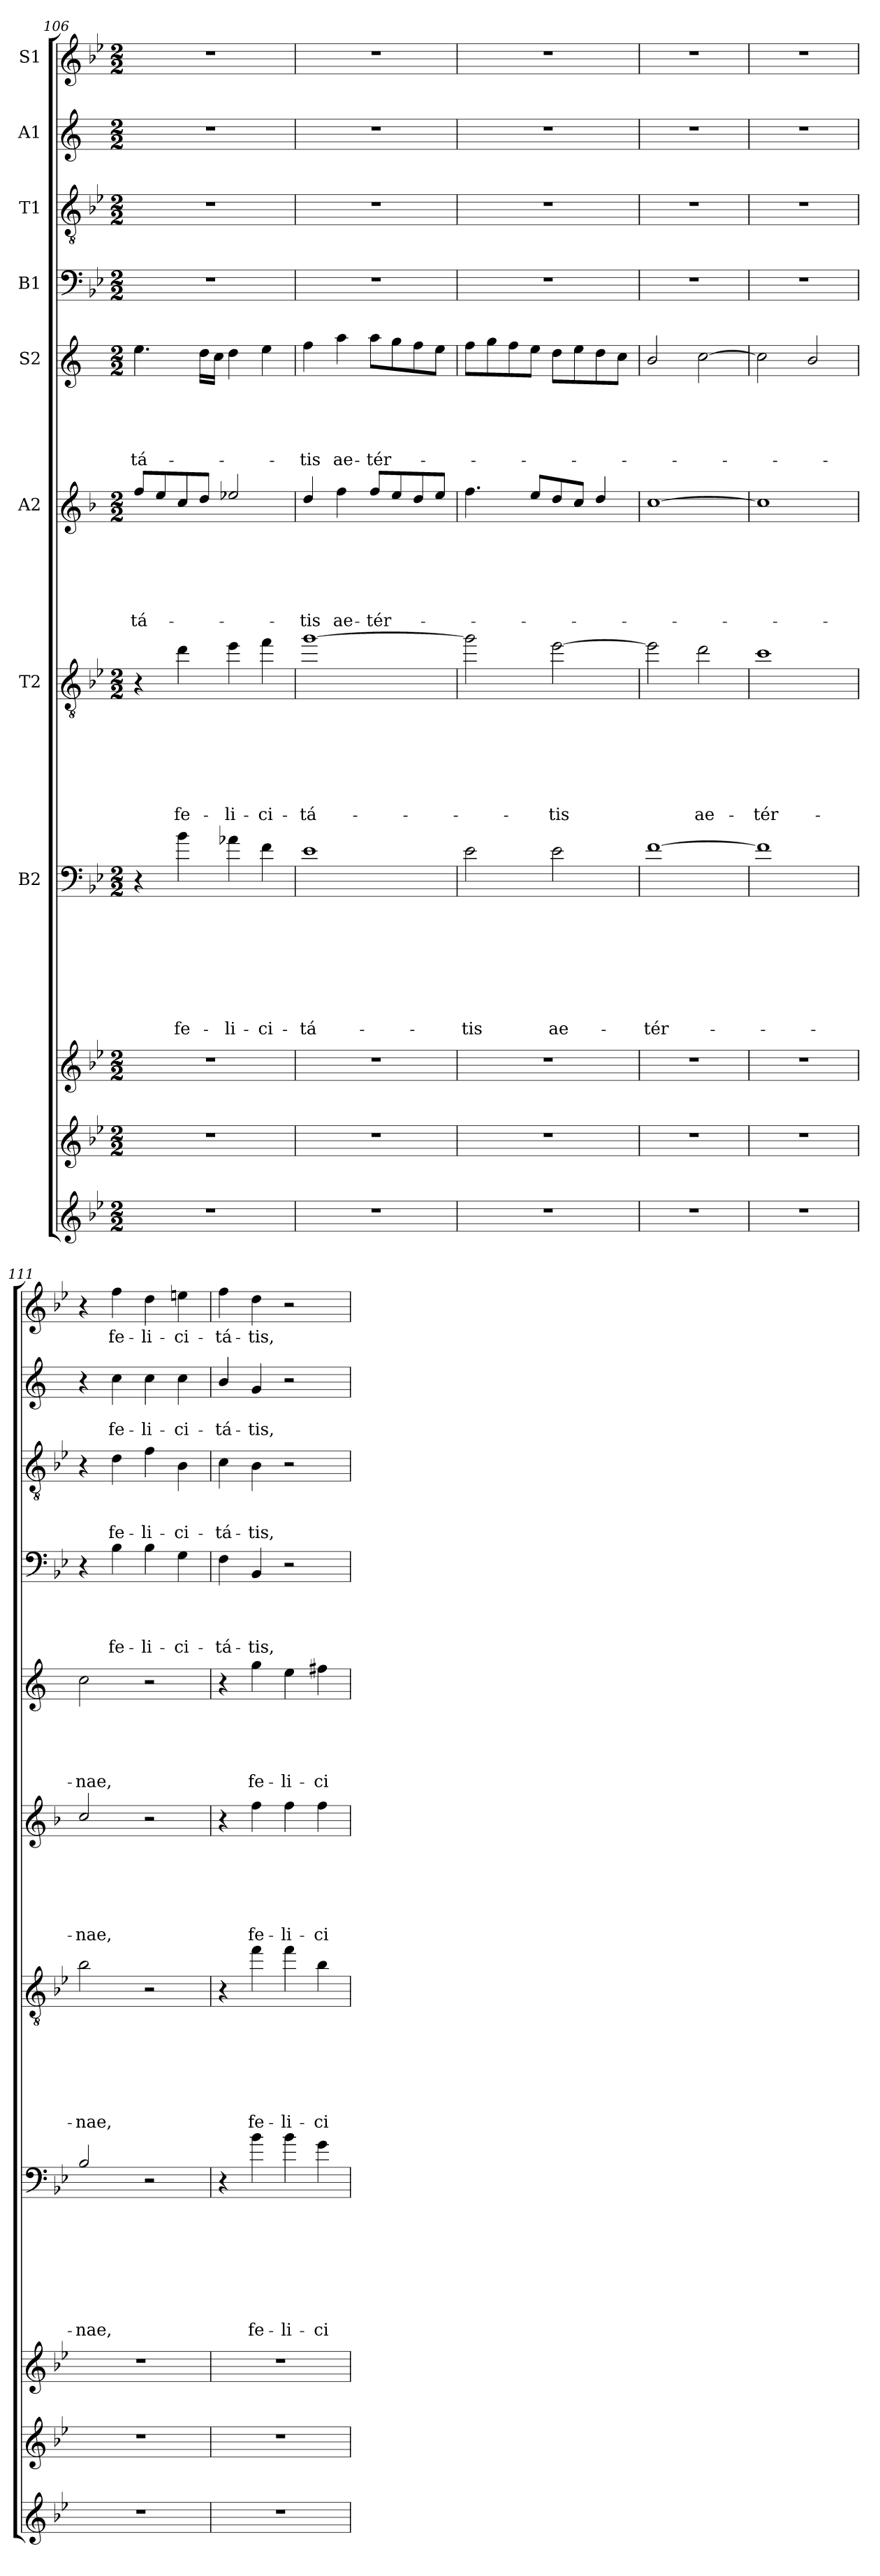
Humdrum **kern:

**kern	**kern	**kern	**kern	**text	**text	**text	**text	**text	**text	**text	**text	**kern	**text	**text	**text	**text	**text	**text	**text	**kern	**text	**text	**text	**text	**text	**text	**kern	**text	**text	**text	**text	**text	**kern	**text	**text	**text	**text	**kern	**text	**text	**text	**kern	**text	**text	**kern	**text
*part11	*part10	*part9	*part8	*part8	*part8	*part8	*part8	*part8	*part8	*part8	*part8	*part7	*part7	*part7	*part7	*part7	*part7	*part7	*part7	*part6	*part6	*part6	*part6	*part6	*part6	*part6	*part5	*part5	*part5	*part5	*part5	*part5	*part4	*part4	*part4	*part4	*part4	*part3	*part3	*part3	*part3	*part2	*part2	*part2	*part1	*part1
*staff11	*staff10	*staff9	*staff8	*staff8	*staff8	*staff8	*staff8	*staff8	*staff8	*staff8	*staff8	*staff7	*staff7	*staff7	*staff7	*staff7	*staff7	*staff7	*staff7	*staff6	*staff6	*staff6	*staff6	*staff6	*staff6	*staff6	*staff5	*staff5	*staff5	*staff5	*staff5	*staff5	*staff4	*staff4	*staff4	*staff4	*staff4	*staff3	*staff3	*staff3	*staff3	*staff2	*staff2	*staff2	*staff1	*staff1
*	*	*	*I"B2	*	*	*	*	*	*	*	*	*I"T2	*	*	*	*	*	*	*	*I"A2	*	*	*	*	*	*	*I"S2	*	*	*	*	*	*I"B1	*	*	*	*	*I"T1	*	*	*	*I"A1	*	*	*I"S1	*
*clefG2	*clefG2	*clefG2	*clefF4	*	*	*	*	*	*	*	*	*clefGv2	*	*	*	*	*	*	*	*clefG2	*	*	*	*	*	*	*clefG2	*	*	*	*	*	*clefF4	*	*	*	*	*clefGv2	*	*	*	*clefG2	*	*	*clefG2	*
*	*	*	*ITrd7c12	*	*	*	*	*	*	*	*	*ITrd8c14	*	*	*	*	*	*	*	*ITrd4c7	*	*	*	*	*	*	*ITrd1c2	*	*	*	*	*	*	*	*	*	*	*	*	*	*	*ITrd1c2	*	*	*	*
*k[b-e-]	*k[b-e-]	*k[b-e-]	*k[b-e-]	*	*	*	*	*	*	*	*	*k[b-e-]	*	*	*	*	*	*	*	*k[b-e-]	*	*	*	*	*	*	*k[b-e-]	*	*	*	*	*	*k[b-e-]	*	*	*	*	*k[b-e-]	*	*	*	*k[b-e-]	*	*	*k[b-e-]	*
*B-:	*B-:	*B-:	*B-:	*	*	*	*	*	*	*	*	*B-:	*	*	*	*	*	*	*	*B-:	*	*	*	*	*	*	*B-:	*	*	*	*	*	*B-:	*	*	*	*	*B-:	*	*	*	*B-:	*	*	*B-:	*
*M2/2	*M2/2	*M2/2	*M2/2	*	*	*	*	*	*	*	*	*M2/2	*	*	*	*	*	*	*	*M2/2	*	*	*	*	*	*	*M2/2	*	*	*	*	*	*M2/2	*	*	*	*	*M2/2	*	*	*	*M2/2	*	*	*M2/2	*
=106	=106	=106	=106	=106	=106	=106	=106	=106	=106	=106	=106	=106	=106	=106	=106	=106	=106	=106	=106	=106	=106	=106	=106	=106	=106	=106	=106	=106	=106	=106	=106	=106	=106	=106	=106	=106	=106	=106	=106	=106	=106	=106	=106	=106	=106	=106
!	!	!	!	!	!	!	!	!	!	!	!	!	!	!	!	!	!	!	!	!	!	!	!	!	!	!LO:LY:b	!	!	!	!	!	!LO:LY:b	!	!	!	!	!	!	!	!	!	!	!	!	!	!
1r	1r	1r	4r	.	.	.	.	.	.	.	.	4r	.	.	.	.	.	.	.	8b-/L	.	.	.	.	.	-tá-	4.dd\	.	.	.	.	-tá-	1r	.	.	.	.	1r	.	.	.	1r	.	.	1r	.
.	.	.	.	.	.	.	.	.	.	.	.	.	.	.	.	.	.	.	.	8a/	.	.	.	.	.	.	.	.	.	.	.	.	.	.	.	.	.	.	.	.	.	.	.	.	.	.
!	!	!	!	!	!	!	!	!	!	!	!LO:LY:b	!	!	!	!	!	!	!	!LO:LY:b	!	!	!	!	!	!	!	!	!	!	!	!	!	!	!	!	!	!	!	!	!	!	!	!	!	!	!
.	.	.	4B-\	.	.	.	.	.	.	.	fe-	4d\	.	.	.	.	.	.	fe-	8f/	.	.	.	.	.	.	.	.	.	.	.	.	.	.	.	.	.	.	.	.	.	.	.	.	.	.
.	.	.	.	.	.	.	.	.	.	.	.	.	.	.	.	.	.	.	.	8g/J	.	.	.	.	.	.	16cc\LL	.	.	.	.	.	.	.	.	.	.	.	.	.	.	.	.	.	.	.
.	.	.	.	.	.	.	.	.	.	.	.	.	.	.	.	.	.	.	.	.	.	.	.	.	.	.	16b-\JJ	.	.	.	.	.	.	.	.	.	.	.	.	.	.	.	.	.	.	.
!	!	!	!	!	!	!	!	!	!	!	!LO:LY:b	!	!	!	!	!	!	!	!LO:LY:b	!	!	!	!	!	!	!	!	!	!	!	!	!	!	!	!	!	!	!	!	!	!	!	!	!	!	!
.	.	.	4A-X\	.	.	.	.	.	.	.	-li-	4e-\	.	.	.	.	.	.	-li-	2a-X/	.	.	.	.	.	.	4cc\	.	.	.	.	.	.	.	.	.	.	.	.	.	.	.	.	.	.	.
!	!	!	!	!	!	!	!	!	!	!	!LO:LY:b	!	!	!	!	!	!	!	!LO:LY:b	!	!	!	!	!	!	!	!	!	!	!	!	!	!	!	!	!	!	!	!	!	!	!	!	!	!	!
.	.	.	4F\	.	.	.	.	.	.	.	-ci-	4f\	.	.	.	.	.	.	-ci-	.	.	.	.	.	.	.	4dd\	.	.	.	.	.	.	.	.	.	.	.	.	.	.	.	.	.	.	.
!!LO:PB:g=z
=107	=107	=107	=107	=107	=107	=107	=107	=107	=107	=107	=107	=107	=107	=107	=107	=107	=107	=107	=107	=107	=107	=107	=107	=107	=107	=107	=107	=107	=107	=107	=107	=107	=107	=107	=107	=107	=107	=107	=107	=107	=107	=107	=107	=107	=107	=107
!	!	!	!	!	!	!	!	!	!	!	!LO:LY:b	!	!	!	!	!	!	!	!LO:LY:b	!	!	!	!	!	!	!LO:LY:b	!	!	!	!	!	!LO:LY:b	!	!	!	!	!	!	!	!	!	!	!	!	!	!
1r	1r	1r	1E-	.	.	.	.	.	.	.	-tá-	[1g	.	.	.	.	.	.	-tá-	4g/	.	.	.	.	.	-tis	4ee-\	.	.	.	.	-tis	1r	.	.	.	.	1r	.	.	.	1r	.	.	1r	.
!	!	!	!	!	!	!	!	!	!	!	!	!	!	!	!	!	!	!	!	!	!	!	!	!	!	!LO:LY:b	!	!	!	!	!	!LO:LY:b	!	!	!	!	!	!	!	!	!	!	!	!	!	!
.	.	.	.	.	.	.	.	.	.	.	.	.	.	.	.	.	.	.	.	4b-\	.	.	.	.	.	ae-	4gg\	.	.	.	.	ae-	.	.	.	.	.	.	.	.	.	.	.	.	.	.
!	!	!	!	!	!	!	!	!	!	!	!	!	!	!	!	!	!	!	!	!	!	!	!	!	!	!LO:LY:b	!	!	!	!	!	!LO:LY:b	!	!	!	!	!	!	!	!	!	!	!	!	!	!
.	.	.	.	.	.	.	.	.	.	.	.	.	.	.	.	.	.	.	.	8b-/L	.	.	.	.	.	-tér-	8gg\L	.	.	.	.	-tér-	.	.	.	.	.	.	.	.	.	.	.	.	.	.
.	.	.	.	.	.	.	.	.	.	.	.	.	.	.	.	.	.	.	.	8a/	.	.	.	.	.	.	8ff\	.	.	.	.	.	.	.	.	.	.	.	.	.	.	.	.	.	.	.
.	.	.	.	.	.	.	.	.	.	.	.	.	.	.	.	.	.	.	.	8g/	.	.	.	.	.	.	8ee-\	.	.	.	.	.	.	.	.	.	.	.	.	.	.	.	.	.	.	.
.	.	.	.	.	.	.	.	.	.	.	.	.	.	.	.	.	.	.	.	8a/J	.	.	.	.	.	.	8dd\J	.	.	.	.	.	.	.	.	.	.	.	.	.	.	.	.	.	.	.
=108	=108	=108	=108	=108	=108	=108	=108	=108	=108	=108	=108	=108	=108	=108	=108	=108	=108	=108	=108	=108	=108	=108	=108	=108	=108	=108	=108	=108	=108	=108	=108	=108	=108	=108	=108	=108	=108	=108	=108	=108	=108	=108	=108	=108	=108	=108
!	!	!	!	!	!	!	!	!	!	!	!LO:LY:b	!	!	!	!	!	!	!	!	!	!	!	!	!	!	!	!	!	!	!	!	!	!	!	!	!	!	!	!	!	!	!	!	!	!	!
1r	1r	1r	2E-\	.	.	.	.	.	.	.	-tis	2g\]	.	.	.	.	.	.	.	4.b-\	.	.	.	.	.	.	8ee-\L	.	.	.	.	.	1r	.	.	.	.	1r	.	.	.	1r	.	.	1r	.
.	.	.	.	.	.	.	.	.	.	.	.	.	.	.	.	.	.	.	.	.	.	.	.	.	.	.	8ff\	.	.	.	.	.	.	.	.	.	.	.	.	.	.	.	.	.	.	.
.	.	.	.	.	.	.	.	.	.	.	.	.	.	.	.	.	.	.	.	.	.	.	.	.	.	.	8ee-\	.	.	.	.	.	.	.	.	.	.	.	.	.	.	.	.	.	.	.
.	.	.	.	.	.	.	.	.	.	.	.	.	.	.	.	.	.	.	.	8a/L	.	.	.	.	.	.	8dd\J	.	.	.	.	.	.	.	.	.	.	.	.	.	.	.	.	.	.	.
!	!	!	!	!	!	!	!	!	!	!	!LO:LY:b	!	!	!	!	!	!	!	!LO:LY:b	!	!	!	!	!	!	!	!	!	!	!	!	!	!	!	!	!	!	!	!	!	!	!	!	!	!	!
.	.	.	2E-\	.	.	.	.	.	.	.	ae-	[2e-\	.	.	.	.	.	.	-tis	8g/	.	.	.	.	.	.	8cc\L	.	.	.	.	.	.	.	.	.	.	.	.	.	.	.	.	.	.	.
.	.	.	.	.	.	.	.	.	.	.	.	.	.	.	.	.	.	.	.	8f/J	.	.	.	.	.	.	8dd\	.	.	.	.	.	.	.	.	.	.	.	.	.	.	.	.	.	.	.
.	.	.	.	.	.	.	.	.	.	.	.	.	.	.	.	.	.	.	.	4g/	.	.	.	.	.	.	8cc\	.	.	.	.	.	.	.	.	.	.	.	.	.	.	.	.	.	.	.
.	.	.	.	.	.	.	.	.	.	.	.	.	.	.	.	.	.	.	.	.	.	.	.	.	.	.	8b-\J	.	.	.	.	.	.	.	.	.	.	.	.	.	.	.	.	.	.	.
=109	=109	=109	=109	=109	=109	=109	=109	=109	=109	=109	=109	=109	=109	=109	=109	=109	=109	=109	=109	=109	=109	=109	=109	=109	=109	=109	=109	=109	=109	=109	=109	=109	=109	=109	=109	=109	=109	=109	=109	=109	=109	=109	=109	=109	=109	=109
!	!	!	!	!	!	!	!	!	!	!	!LO:LY:b	!	!	!	!	!	!	!	!	!	!	!	!	!	!	!	!	!	!	!	!	!	!	!	!	!	!	!	!	!	!	!	!	!	!	!
1r	1r	1r	[1F	.	.	.	.	.	.	.	-tér-	2e-\]	.	.	.	.	.	.	.	[1f	.	.	.	.	.	.	2a/	.	.	.	.	.	1r	.	.	.	.	1r	.	.	.	1r	.	.	1r	.
!	!	!	!	!	!	!	!	!	!	!	!	!	!	!	!	!	!	!	!LO:LY:b	!	!	!	!	!	!	!	!	!	!	!	!	!	!	!	!	!	!	!	!	!	!	!	!	!	!	!
.	.	.	.	.	.	.	.	.	.	.	.	2d\	.	.	.	.	.	.	ae-	.	.	.	.	.	.	.	[2b-\	.	.	.	.	.	.	.	.	.	.	.	.	.	.	.	.	.	.	.
=110	=110	=110	=110	=110	=110	=110	=110	=110	=110	=110	=110	=110	=110	=110	=110	=110	=110	=110	=110	=110	=110	=110	=110	=110	=110	=110	=110	=110	=110	=110	=110	=110	=110	=110	=110	=110	=110	=110	=110	=110	=110	=110	=110	=110	=110	=110
!	!	!	!	!	!	!	!	!	!	!	!	!	!	!	!	!	!	!	!LO:LY:b	!	!	!	!	!	!	!	!	!	!	!	!	!	!	!	!	!	!	!	!	!	!	!	!	!	!	!
1r	1r	1r	1F]	.	.	.	.	.	.	.	.	1c	.	.	.	.	.	.	-tér-	1f]	.	.	.	.	.	.	2b-\]	.	.	.	.	.	1r	.	.	.	.	1r	.	.	.	1r	.	.	1r	.
.	.	.	.	.	.	.	.	.	.	.	.	.	.	.	.	.	.	.	.	.	.	.	.	.	.	.	2a/	.	.	.	.	.	.	.	.	.	.	.	.	.	.	.	.	.	.	.
=111	=111	=111	=111	=111	=111	=111	=111	=111	=111	=111	=111	=111	=111	=111	=111	=111	=111	=111	=111	=111	=111	=111	=111	=111	=111	=111	=111	=111	=111	=111	=111	=111	=111	=111	=111	=111	=111	=111	=111	=111	=111	=111	=111	=111	=111	=111
!	!	!	!	!	!	!	!	!	!	!	!LO:LY:b	!	!	!	!	!	!	!	!LO:LY:b	!	!	!	!	!	!	!LO:LY:b	!	!	!	!	!	!LO:LY:b	!	!	!	!	!	!	!	!	!	!	!	!	!	!
1r	1r	1r	2BB-/	.	.	.	.	.	.	.	-nae,	2B-\	.	.	.	.	.	.	-nae,	2f/	.	.	.	.	.	-nae,	2b-\	.	.	.	.	-nae,	4r	.	.	.	.	4r	.	.	.	4r	.	.	4r	.
!	!	!	!	!	!	!	!	!	!	!	!	!	!	!	!	!	!	!	!	!	!	!	!	!	!	!	!	!	!	!	!	!	!	!	!	!	!LO:LY:b	!	!	!	!LO:LY:b	!	!	!LO:LY:b	!	!LO:LY:b
.	.	.	.	.	.	.	.	.	.	.	.	.	.	.	.	.	.	.	.	.	.	.	.	.	.	.	.	.	.	.	.	.	4B-\	.	.	.	fe-	4d\	.	.	fe-	4b-\	.	fe-	4ff\	fe-
!	!	!	!	!	!	!	!	!	!	!	!	!	!	!	!	!	!	!	!	!	!	!	!	!	!	!	!	!	!	!	!	!	!	!	!	!	!LO:LY:b	!	!	!	!LO:LY:b	!	!	!LO:LY:b	!	!LO:LY:b
.	.	.	2r	.	.	.	.	.	.	.	.	2r	.	.	.	.	.	.	.	2r	.	.	.	.	.	.	2r	.	.	.	.	.	4B-\	.	.	.	-li-	4f\	.	.	-li-	4b-\	.	-li-	4dd\	-li-
!	!	!	!	!	!	!	!	!	!	!	!	!	!	!	!	!	!	!	!	!	!	!	!	!	!	!	!	!	!	!	!	!	!	!	!	!	!LO:LY:b	!	!	!	!LO:LY:b	!	!	!LO:LY:b	!	!LO:LY:b
.	.	.	.	.	.	.	.	.	.	.	.	.	.	.	.	.	.	.	.	.	.	.	.	.	.	.	.	.	.	.	.	.	4G\	.	.	.	-ci-	4B-\	.	.	-ci-	4b-\	.	-ci-	4een\	-ci-
=112	=112	=112	=112	=112	=112	=112	=112	=112	=112	=112	=112	=112	=112	=112	=112	=112	=112	=112	=112	=112	=112	=112	=112	=112	=112	=112	=112	=112	=112	=112	=112	=112	=112	=112	=112	=112	=112	=112	=112	=112	=112	=112	=112	=112	=112	=112
!	!	!	!	!	!	!	!	!	!	!	!	!	!	!	!	!	!	!	!	!	!	!	!	!	!	!	!	!	!	!	!	!	!	!	!	!	!LO:LY:b	!	!	!	!LO:LY:b	!	!	!LO:LY:b	!	!LO:LY:b
1r	1r	1r	4r	.	.	.	.	.	.	.	.	4r	.	.	.	.	.	.	.	4r	.	.	.	.	.	.	4r	.	.	.	.	.	4F\	.	.	.	-tá-	4c\	.	.	-tá-	4a/	.	-tá-	4ff\	-tá-
!	!	!	!	!	!	!	!	!	!	!	!LO:LY:b	!	!	!	!	!	!	!	!LO:LY:b	!	!	!	!	!	!	!LO:LY:b	!	!	!	!	!	!LO:LY:b	!	!	!	!	!LO:LY:b	!	!	!	!LO:LY:b	!	!	!LO:LY:b	!	!LO:LY:b
.	.	.	4B-\	.	.	.	.	.	.	.	fe-	4f\	.	.	.	.	.	.	fe-	4b-\	.	.	.	.	.	fe-	4ff\	.	.	.	.	fe-	4BB-/	.	.	.	-tis,	4B-\	.	.	-tis,	4f/	.	-tis,	4dd\	-tis,
!	!	!	!	!	!	!	!	!	!	!	!LO:LY:b	!	!	!	!	!	!	!	!LO:LY:b	!	!	!	!	!	!	!LO:LY:b	!	!	!	!	!	!LO:LY:b	!	!	!	!	!	!	!	!	!	!	!	!	!	!
.	.	.	4B-\	.	.	.	.	.	.	.	-li-	4f\	.	.	.	.	.	.	-li-	4b-\	.	.	.	.	.	-li-	4dd\	.	.	.	.	-li-	2r	.	.	.	.	2r	.	.	.	2r	.	.	2r	.
!	!	!	!	!	!	!	!	!	!	!	!LO:LY:b	!	!	!	!	!	!	!	!LO:LY:b	!	!	!	!	!	!	!LO:LY:b	!	!	!	!	!	!LO:LY:b	!	!	!	!	!	!	!	!	!	!	!	!	!	!
.	.	.	4G\	.	.	.	.	.	.	.	-ci-	4B-\	.	.	.	.	.	.	-ci-	4b-\	.	.	.	.	.	-ci-	4eeni\	.	.	.	.	-ci-	.	.	.	.	.	.	.	.	.	.	.	.	.	.
=	=	=	=	=	=	=	=	=	=	=	=	=	=	=	=	=	=	=	=	=	=	=	=	=	=	=	=	=	=	=	=	=	=	=	=	=	=	=	=	=	=	=	=	=	=	=
*-	*-	*-	*-	*-	*-	*-	*-	*-	*-	*-	*-	*-	*-	*-	*-	*-	*-	*-	*-	*-	*-	*-	*-	*-	*-	*-	*-	*-	*-	*-	*-	*-	*-	*-	*-	*-	*-	*-	*-	*-	*-	*-	*-	*-	*-	*-
